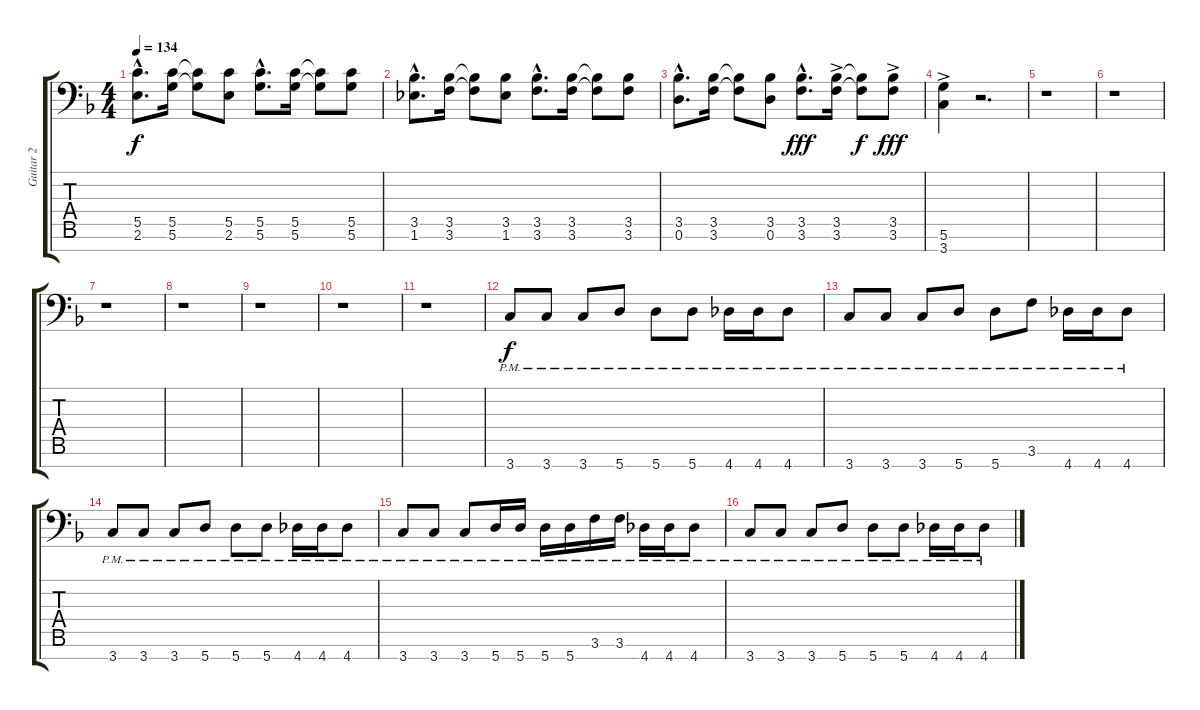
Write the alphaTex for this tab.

\track ("Guitar 2" "Guitar 2") {instrument overdrivenguitar}
\staff {score tabs}
\tuning (D4 A3 F3 C3 G2 D2 A1) {hide}
\ts (4 4)
\tempo 134
\clef f4
\ks dminor
(5.5{hac} 2.6{hac}).8{d dy f} (5.5 5.6).16 (5.5{t} 5.6{t}).8 (5.5 2.6).8 (5.5{hac} 5.6{hac}).8{d} (5.5 5.6).16 (5.5{t} 5.6{t}).8 (5.5 5.6).8 |
(3.5{hac} 1.6{hac}).8{d} (3.5 3.6).16 (3.5{t} 3.6{t}).8 (3.5 1.6).8 (3.5{hac} 3.6{hac}).8{d} (3.5 3.6).16 (3.5{t} 3.6{t}).8 (3.5 3.6).8 |
(3.5{hac} 0.6{hac}).8{d} (3.5 3.6).16 (3.5{t} 3.6{t}).8 (3.5 0.6).8 (3.5{hac} 3.6{hac}).8{d dy fff} (3.5 3.6{ac}).16 (3.5{t} 3.6{t}).8{dy f} (3.5 3.6{ac}).8{dy fff} |
(5.6 3.7{ac}).4 r.2{d} |
r.1 |
r.1 |
r.1 |
r.1 |
r.1 |
r.1 |
r.1 |
3.7{pm}.8{dy f} 3.7{pm}.8 3.7{pm}.8 5.7{pm}.8 5.7{pm}.8 5.7{pm}.8 4.7{pm}.16 4.7{pm}.16 4.7{pm}.8 |
3.7{pm}.8 3.7{pm}.8 3.7{pm}.8 5.7{pm}.8 5.7{pm}.8 3.6{pm}.8 4.7{pm}.16 4.7{pm}.16 4.7{pm}.8 |
3.7{pm}.8 3.7{pm}.8 3.7{pm}.8 5.7{pm}.8 5.7{pm}.8 5.7{pm}.8 4.7{pm}.16 4.7{pm}.16 4.7{pm}.8 |
3.7{pm}.8 3.7{pm}.8 3.7{pm}.8 5.7{pm}.16 5.7{pm}.16 5.7{pm}.16 5.7{pm}.16 3.6{pm}.16 3.6{pm}.16 4.7{pm}.16 4.7{pm}.16 4.7{pm}.8 |
3.7{pm}.8 3.7{pm}.8 3.7{pm}.8 5.7{pm}.8 5.7{pm}.8 5.7{pm}.8 4.7{pm}.16 4.7{pm}.16 4.7{pm}.8
